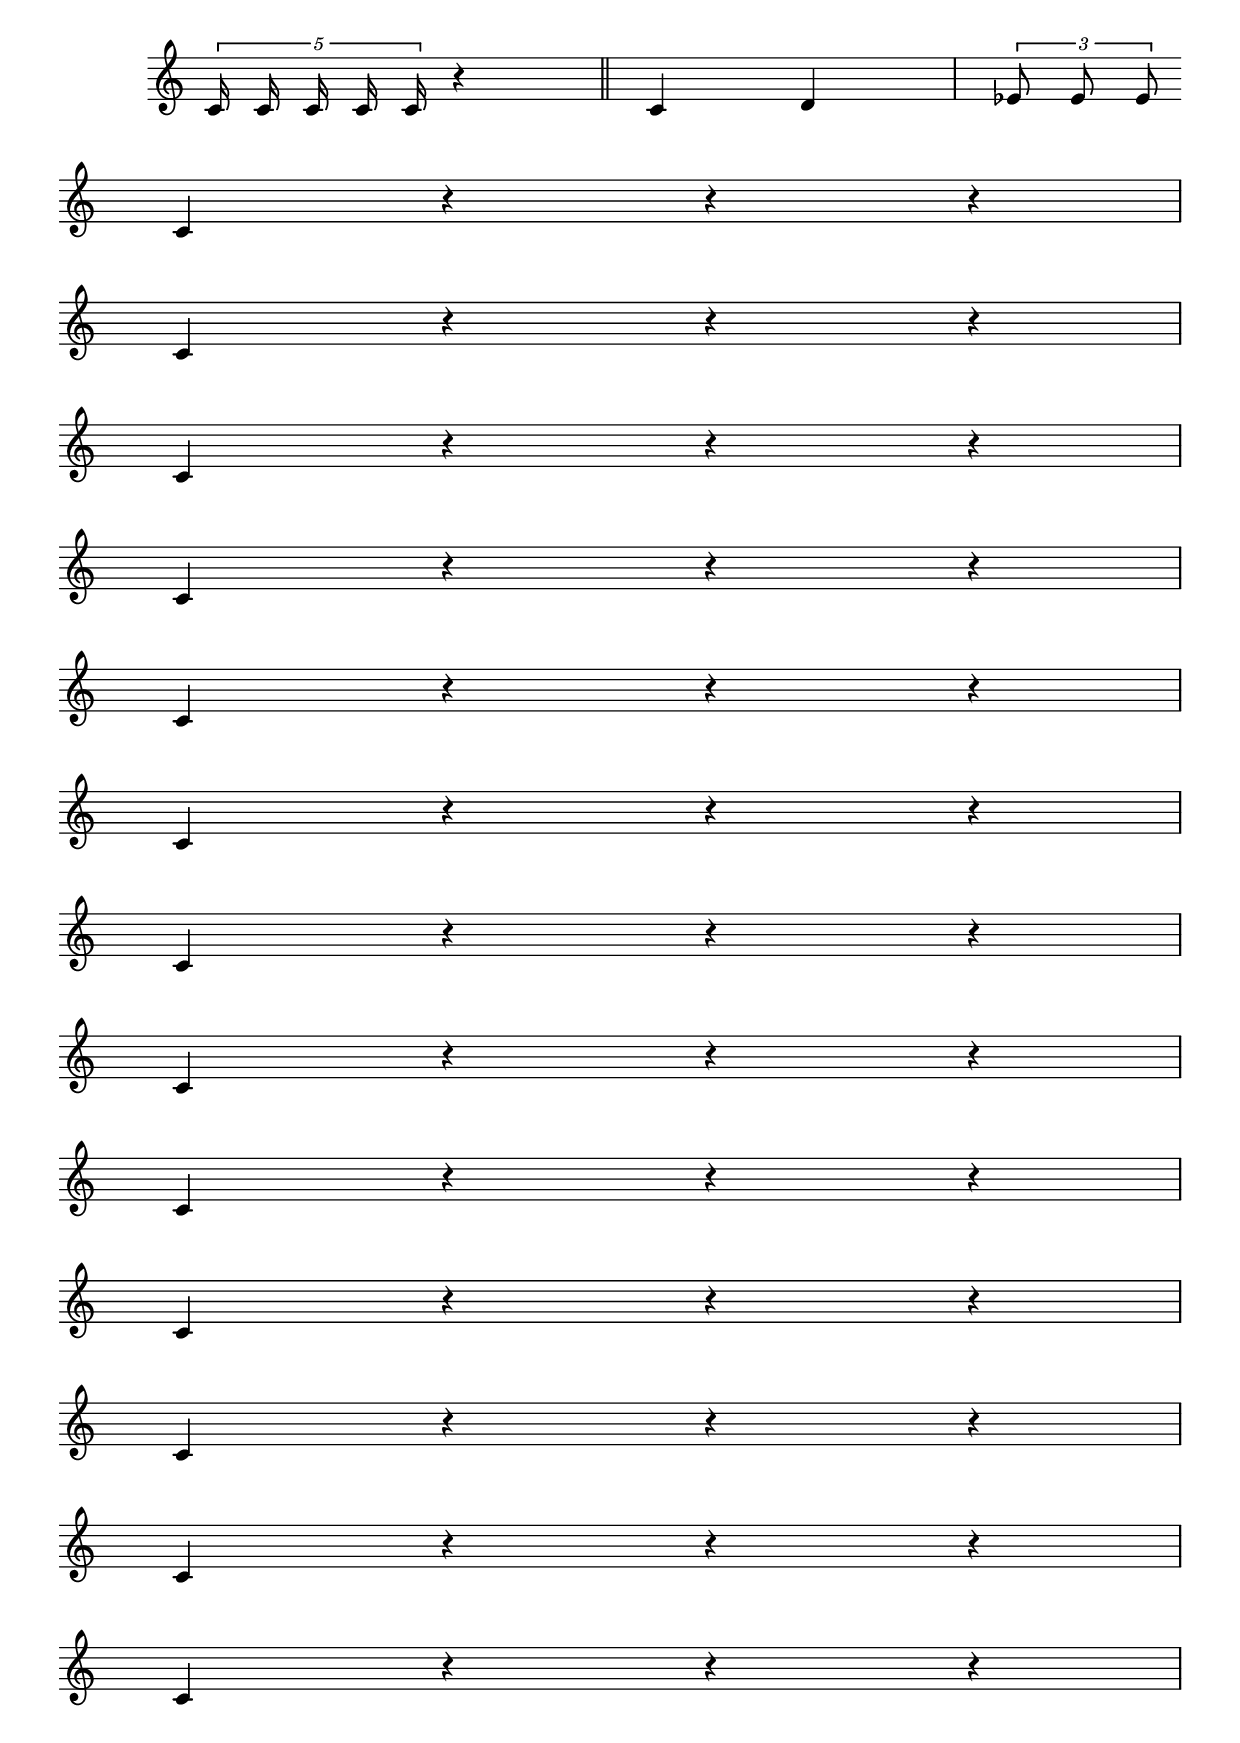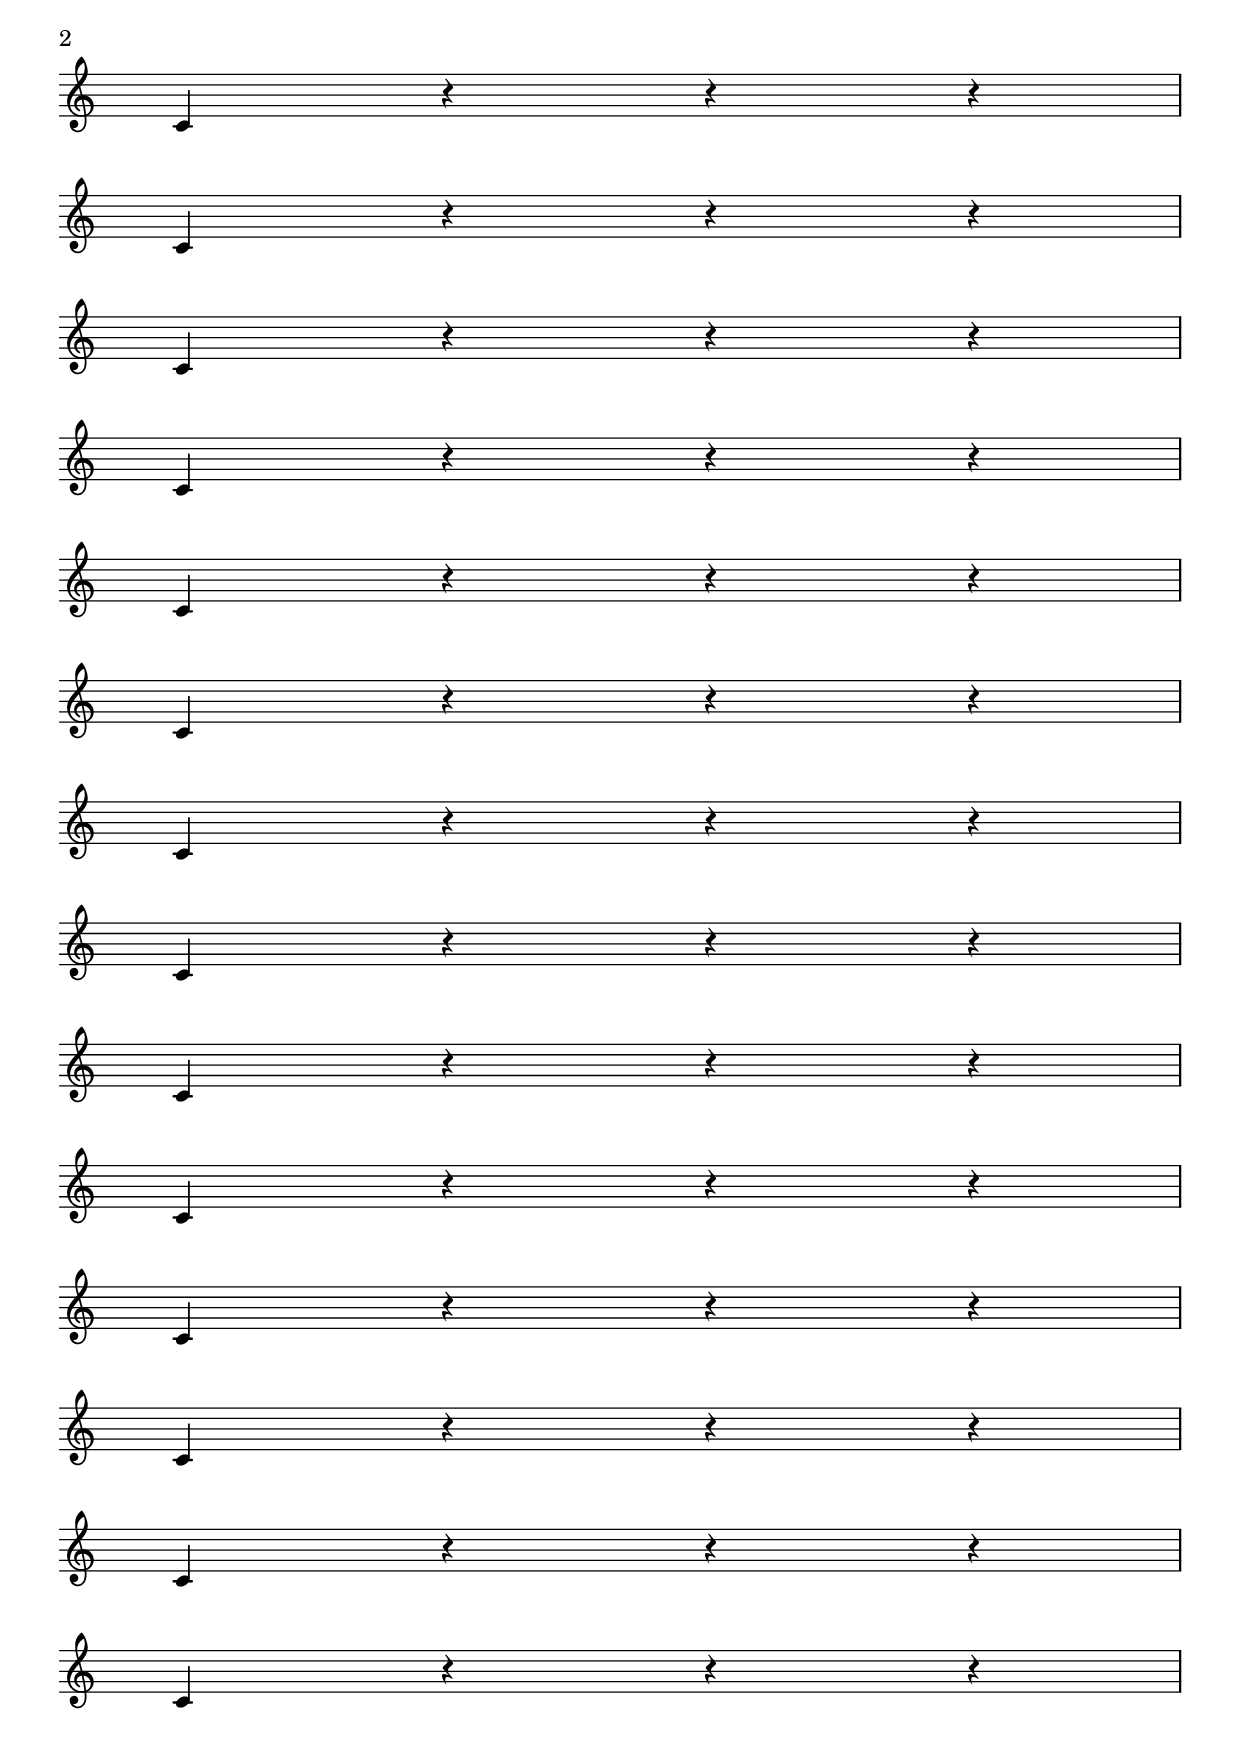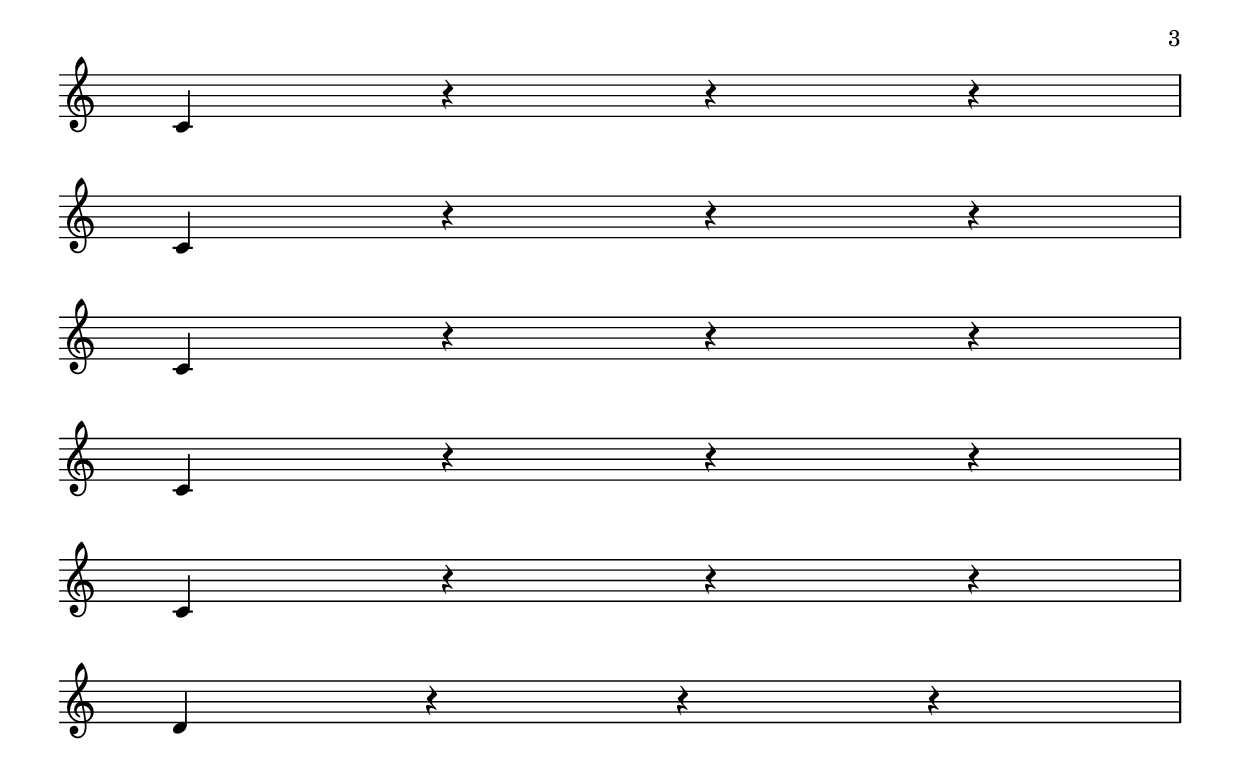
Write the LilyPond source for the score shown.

#(ly:set-option 'midi-extension "mid")
\version "2.12.3"
\include "english.ly"
\header{


}
%{

%}
melody = {
\once \override Staff.TimeSignature #'stencil = ##f
\clef treble
\key c \major
\autoBeamOn
\cadenzaOn


 \times 4/5{ c'16 c'16 c'16 c'16 c'16 }  r4 \bar "||"   c'4 d'4 \bar "|"  \times 2/3{ ef'8 ef'8 ef'8 }  \break
\grace s64 c'4 r4 r4 r4 \bar "|"  \break
\grace s64 c'4 r4 r4 r4 \bar "|"  \break
\grace s64 c'4 r4 r4 r4 \bar "|"  \break
\grace s64 c'4 r4 r4 r4 \bar "|"  \break
\grace s64 c'4 r4 r4 r4 \bar "|"  \break
\grace s64 c'4 r4 r4 r4 \bar "|"  \break
\grace s64 c'4 r4 r4 r4 \bar "|"  \break
\grace s64 c'4 r4 r4 r4 \bar "|"  \break
\grace s64 c'4 r4 r4 r4 \bar "|"  \break
\grace s64 c'4 r4 r4 r4 \bar "|"  \break
\grace s64 c'4 r4 r4 r4 \bar "|"  \break
\grace s64 c'4 r4 r4 r4 \bar "|"  \break
\grace s64 c'4 r4 r4 r4 \bar "|"  \break
\grace s64 c'4 r4 r4 r4 \bar "|"  \break
\grace s64 c'4 r4 r4 r4 \bar "|"  \break
\grace s64 c'4 r4 r4 r4 \bar "|"  \break
\grace s64 c'4 r4 r4 r4 \bar "|"  \break
\grace s64 c'4 r4 r4 r4 \bar "|"  \break
\grace s64 c'4 r4 r4 r4 \bar "|"  \break
\grace s64 c'4 r4 r4 r4 \bar "|"  \break
\grace s64 c'4 r4 r4 r4 \bar "|"  \break
\grace s64 c'4 r4 r4 r4 \bar "|"  \break
\grace s64 c'4 r4 r4 r4 \bar "|"  \break
\grace s64 c'4 r4 r4 r4 \bar "|"  \break
\grace s64 c'4 r4 r4 r4 \bar "|"  \break
\grace s64 c'4 r4 r4 r4 \bar "|"  \break
\grace s64 c'4 r4 r4 r4 \bar "|"  \break
\grace s64 c'4 r4 r4 r4 \bar "|"  \break
\grace s64 c'4 r4 r4 r4 \bar "|"  \break
\grace s64 c'4 r4 r4 r4 \bar "|"  \break
\grace s64 c'4 r4 r4 r4 \bar "|"  \break
\grace s64 c'4 r4 r4 r4 \bar "|"  \break
\grace s64 d'4 r4 r4 r4 \bar "|"  \break

}


text = \lyricmode {
                                           
}

\score{

<<
\new Voice = "one" {
\melody
}
\new Lyrics \lyricsto "one" \text
>>
\layout {
\context {
\Score
\remove "Bar_number_engraver"
}
}
\midi {
\context {
\Score
tempoWholesPerMinute = #(ly:make-moment 200 4)
}
}
}